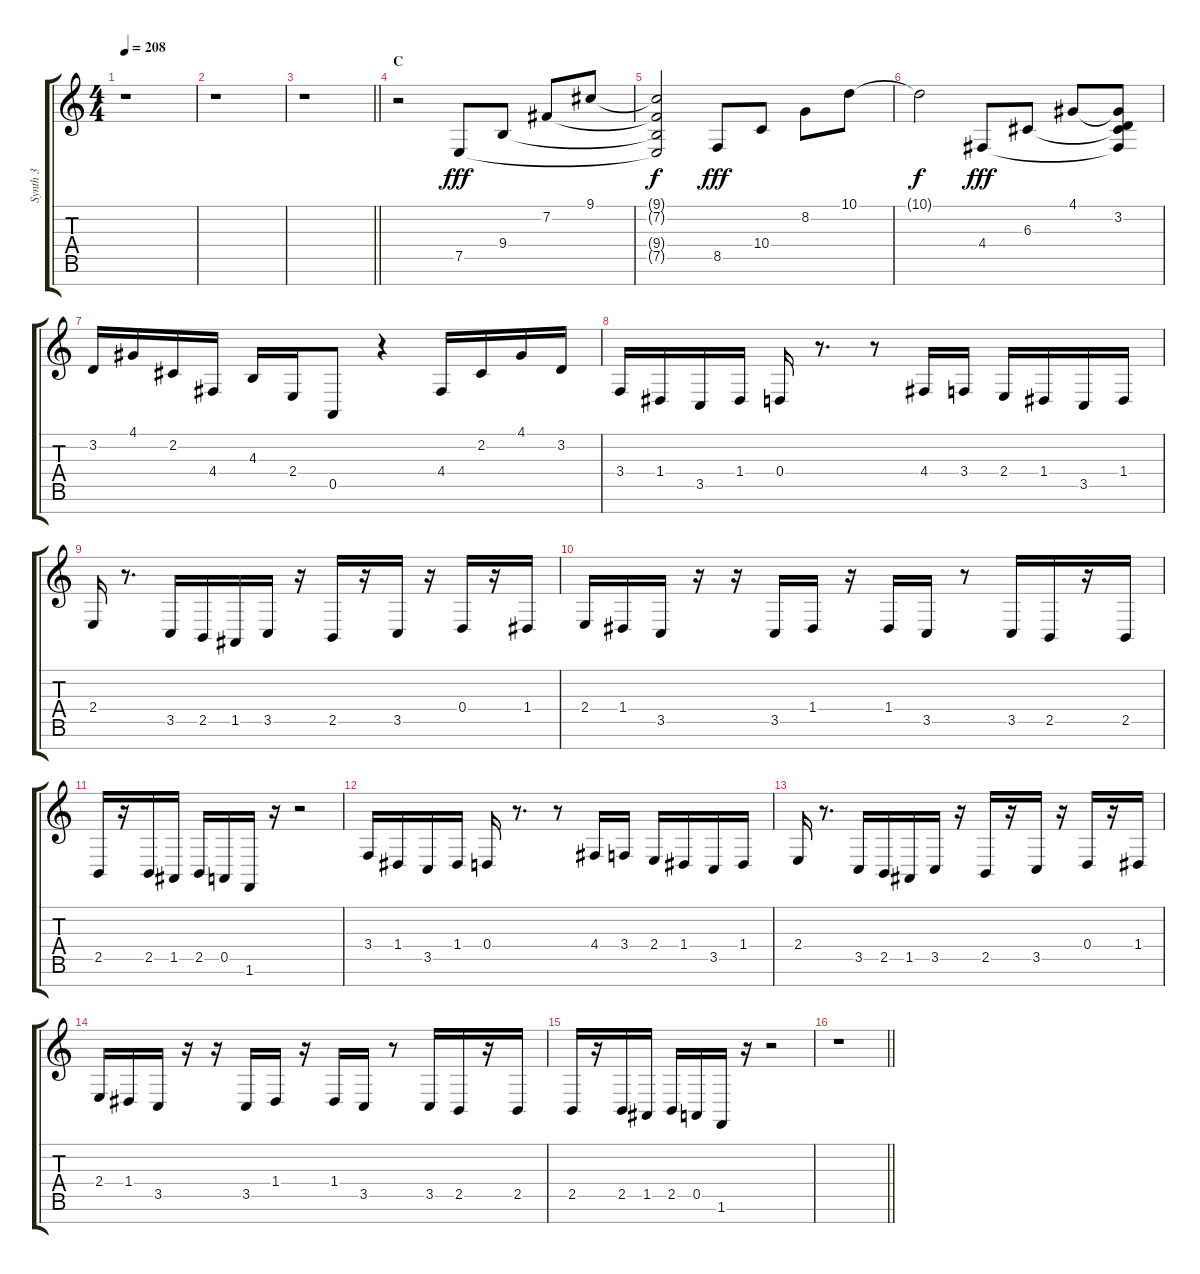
\track ("Synth 3" "Synth 3") {instrument lead2sawtooth}
\staff {score tabs}
\tuning (E4 B3 G3 D3 A2 E2 B1) {hide}
\ts (4 4)
\tempo 208
\clef g2
\ks c
r.1{dy fff} |
r.1 |
\barLineRight lightlight
r.1 |
\section ("" "C")
r.2{volume 8} 7.5.8{instrument musicbox} 9.4.8 7.2.8 9.1.8 |
(9.1{t} 7.2{t} 9.4{t} 7.5{t}).2{dy f} 8.5.8{dy fff} 10.4.8 8.2.8 10.1.8 |
10.1{t}.2{dy f} 4.4.8{dy fff} 6.3.8 4.1.8 (4.1{t} 3.2 6.3{t} 4.4{t}).8 |
3.2.16 4.1.16 2.2.16 4.4.16 4.3.16 2.4.16 0.5.8 r.4 4.4.16 2.2.16 4.1.16 3.2.16 |
3.4.16{instrument lead2sawtooth} 1.4.16 3.5.16 1.4.16 0.4.16 r.8{d} r.8 4.4.16 3.4.16 2.4.16 1.4.16 3.5.16 1.4.16 |
2.4.16 r.8{d} 3.5.16 2.5.16 1.5.16 3.5.16 r.16 2.5.16 r.16 3.5.16 r.16 0.4.16 r.16 1.4.16 |
2.4.16 1.4.16 3.5.16 r.16 r.16 3.5.16 1.4.16 r.16 1.4.16 3.5.16 r.8 3.5.16 2.5.16 r.16 2.5.16 |
2.5.16 r.16 2.5.16 1.5.16 2.5.16 0.5.16 1.6.16 r.16 r.2 |
3.4.16 1.4.16 3.5.16 1.4.16 0.4.16 r.8{d} r.8 4.4.16 3.4.16 2.4.16 1.4.16 3.5.16 1.4.16 |
2.4.16 r.8{d} 3.5.16 2.5.16 1.5.16 3.5.16 r.16 2.5.16 r.16 3.5.16 r.16 0.4.16 r.16 1.4.16 |
2.4.16 1.4.16 3.5.16 r.16 r.16 3.5.16 1.4.16 r.16 1.4.16 3.5.16 r.8 3.5.16 2.5.16 r.16 2.5.16 |
2.5.16 r.16 2.5.16 1.5.16 2.5.16 0.5.16 1.6.16 r.16 r.2 |
\barLineRight lightlight
r.1
